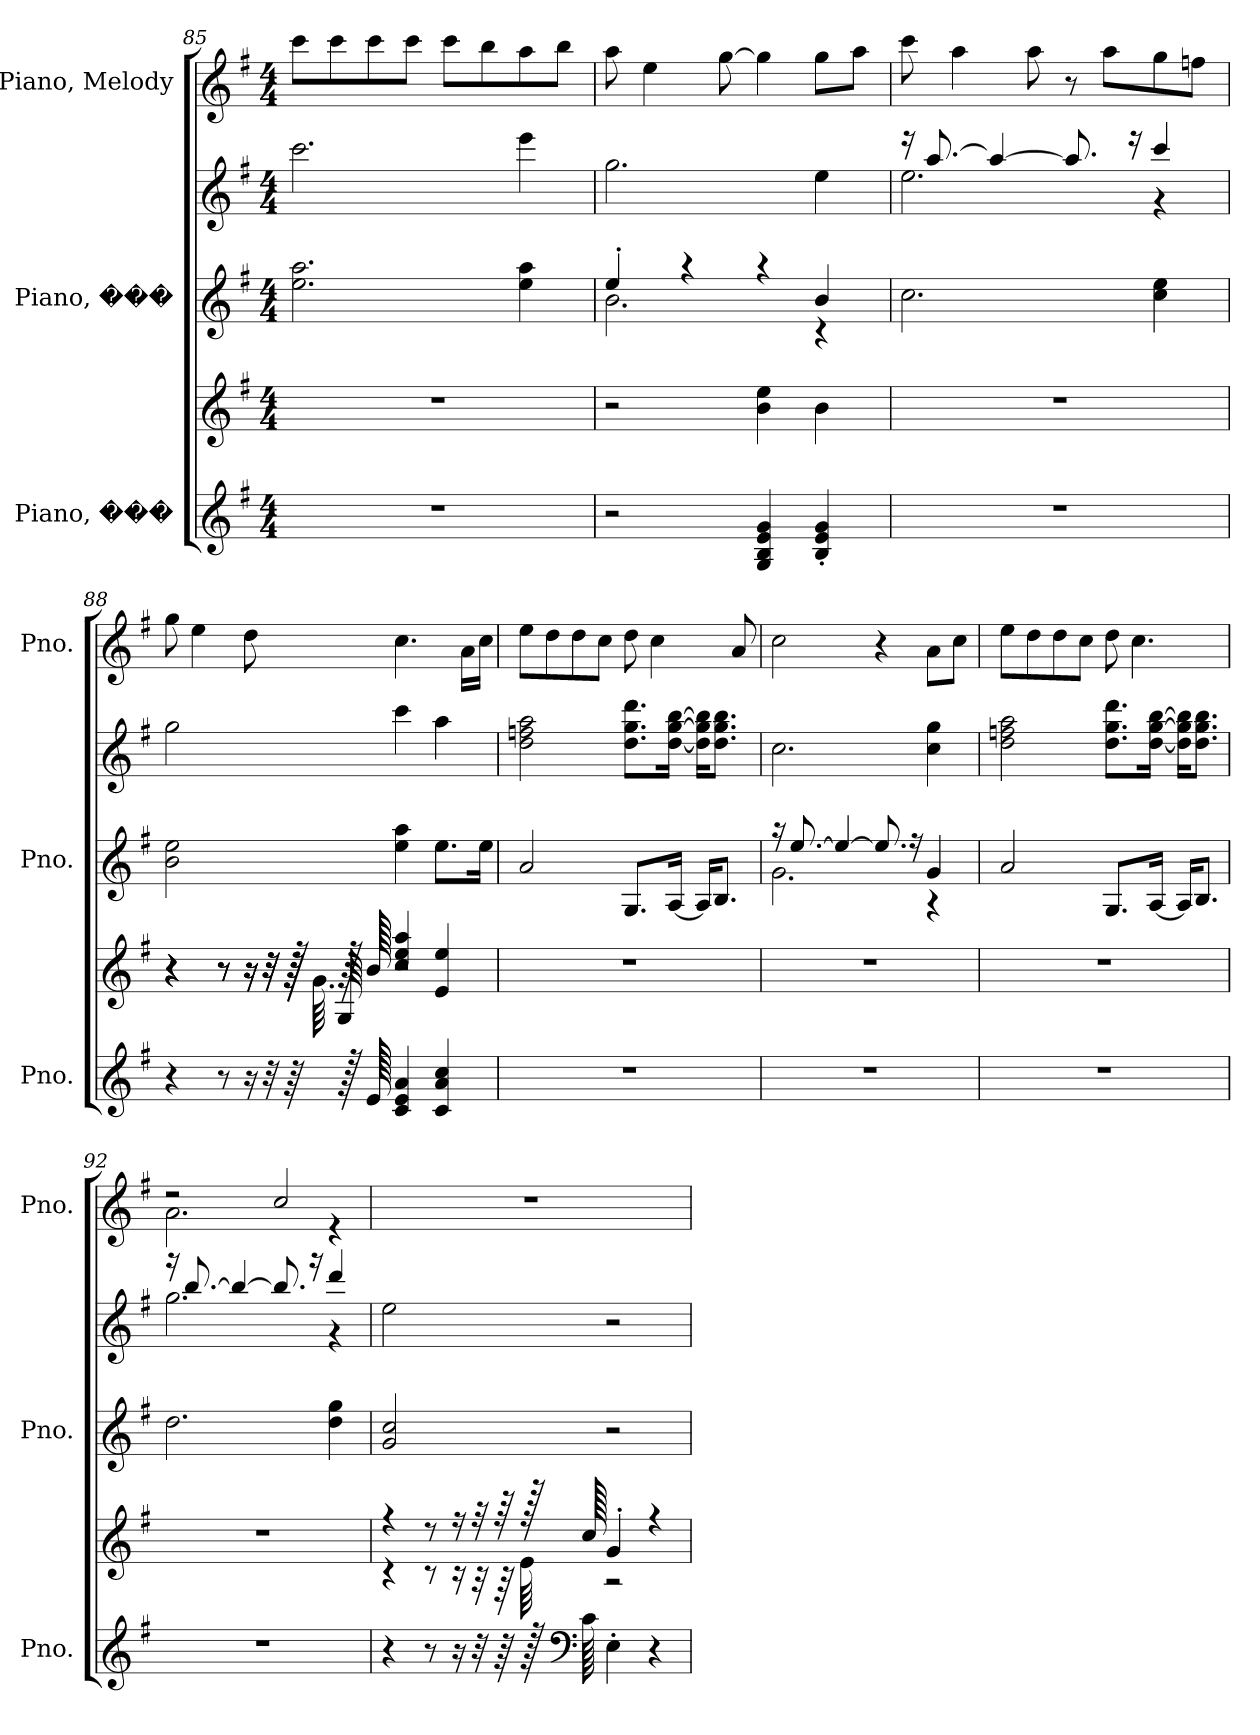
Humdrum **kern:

**kern	**kern	**kern	**kern	**kern
*part3	*part3	*part2	*part2	*part1
*staff5	*staff4	*staff3	*staff2	*staff1
*I"Piano, ���	*	*I"Piano, ���	*	*I"Piano, Melody
*I'Pno.	*	*I'Pno.	*	*I'Pno.
*clefG2	*clefG2	*clefG2	*clefG2	*clefG2
*k[f#]	*k[f#]	*k[f#]	*k[f#]	*k[f#]
*M4/4	*M4/4	*M4/4	*M4/4	*M4/4
=85	=85	=85	=85	=85
1r	1r	2.ee\ 2.aa\	2.ccc\	8ccc\L
.	.	.	.	8ccc\
.	.	.	.	8ccc\
.	.	.	.	8ccc\J
.	.	.	.	8ccc\L
.	.	.	.	8bb\
.	.	4ee\ 4aa\	4eee\	8aa\
.	.	.	.	8bb\J
!!LO:PB:g=z
=86	=86	=86	=86	=86
*	*	*^	*	*
2r	2r	4ee'/	2.b\	2.gg\	8aa\
.	.	.	.	.	4ee\
.	.	4r	.	.	.
.	.	.	.	.	[8gg\
4G/ 4B/ 4e/ 4g/	4b\ 4ee\	4r	.	.	4gg\]
4B/' 4e/' 4g/'	4b\	4b/	4r	4ee\	8gg\L
.	.	.	.	.	8aa\J
*	*	*v	*v	*	*
=87	=87	=87	=87	=87
*	*	*	*^	*
1r	1r	2.cc\	16r	2.ee\	8ccc\
.	.	.	[8.aa/	.	.
.	.	.	.	.	4aa\
.	.	.	4aa/_	.	.
.	.	.	.	.	8aa\
.	.	.	8.aa/]	.	8r
.	.	.	.	.	8aa\L
.	.	.	16r	.	.
.	.	4cc\ 4ee\	4ccc/	4r	8gg\
.	.	.	.	.	8ffn\J
*	*	*	*v	*v	*
=88	=88	=88	=88	=88
*	*^	*	*	*
*	*	*^	*	*	*
4r	4r	4r	4r	2b\ 2ee\	2gg\	8gg\
.	.	.	.	.	.	4ee\
8r	8r	8r	8r	.	.	.
16r	16r	16r	16r	.	.	8dd\
32r	32r	32r	32r	.	.	.
64r	64r	128r	64r	.	.	.
.	.	64.g\	.	.	.	.
128r	128r	.	64G/	.	.	.
128e/	128b/	.	.	.	.	.
4c/ 4e/ 4a/	4cc/ 4ee/ 4aa/	2r	2r	4ee\ 4aa\	4ccc\	4.cc\
4c/ 4a/ 4cc/	4e/ 4ee/	.	.	8.ee\L	4aa\	.
.	.	.	.	.	.	16a\LL
.	.	.	.	16ee\Jk	.	16cc\JJ
*	*v	*v	*v	*	*	*
=89	=89	=89	=89	=89
1r	1r	2a/	2dd\ 2ffn\ 2aa\	8ee\L
.	.	.	.	8dd\
.	.	.	.	8dd\
.	.	.	.	8cc\J
.	.	8.G/L	8.dd\ 8.gg\ 8.ddd\L	8dd\
.	.	.	.	4cc\
.	.	[16A/Jk	[16dd\ [16gg\ [16bb\Jk	.
.	.	16A/KL]	16dd\] 16gg\] 16bb\]KL	.
.	.	8.B/J	8.dd\ 8.gg\ 8.bb\J	.
.	.	.	.	8a/
!!LO:LB:g=z
=90	=90	=90	=90	=90
*	*	*^	*	*
1r	1r	16r	2.g\	2.cc\	2cc\
.	.	[8.ee/	.	.	.
.	.	4ee/_	.	.	.
.	.	8.ee/]	.	.	4r
.	.	16r	.	.	.
.	.	4g/	4r	4cc\ 4gg\	8a\L
.	.	.	.	.	8cc\J
*	*	*v	*v	*	*
=91	=91	=91	=91	=91
1r	1r	2a/	2dd\ 2ffn\ 2aa\	8ee\L
.	.	.	.	8dd\
.	.	.	.	8dd\
.	.	.	.	8cc\J
.	.	8.G/L	8.dd\ 8.gg\ 8.ddd\L	8dd\
.	.	.	.	4.cc\
.	.	[16A/Jk	[16dd\ [16gg\ [16bb\Jk	.
.	.	16A/KL]	16dd\] 16gg\] 16bb\]KL	.
.	.	8.B/J	8.dd\ 8.gg\ 8.bb\J	.
=92	=92	=92	=92	=92
*	*	*	*^	*^
1r	1r	2.dd\	16r	2.gg\	2r	2.a\
.	.	.	[8.bb/	.	.	.
.	.	.	4bb/_	.	.	.
.	.	.	8.bb/]	.	2cc/	.
.	.	.	16r	.	.	.
.	.	4dd\ 4gg\	4ddd/	4r	.	4r
*	*	*	*v	*v	*	*
*	*	*	*	*v	*v
=93	=93	=93	=93	=93
*	*^	*	*	*
4r	4r	4r	2g/ 2cc/	2ee\	1r
8r	8r	8r	.	.	.
16r	16r	16r	.	.	.
32r	32r	32r	.	.	.
64r	64r	64r	.	.	.
128r	128r	64e\	.	.	.
*clefF4	*	*	*	*	*
128c\	128cc/	.	.	.	.
4E'\	4g'/	2r	2r	2r	.
4r	4r	.	.	.	.
*	*v	*v	*	*	*
=	=	=	=	=
*-	*-	*-	*-	*-
